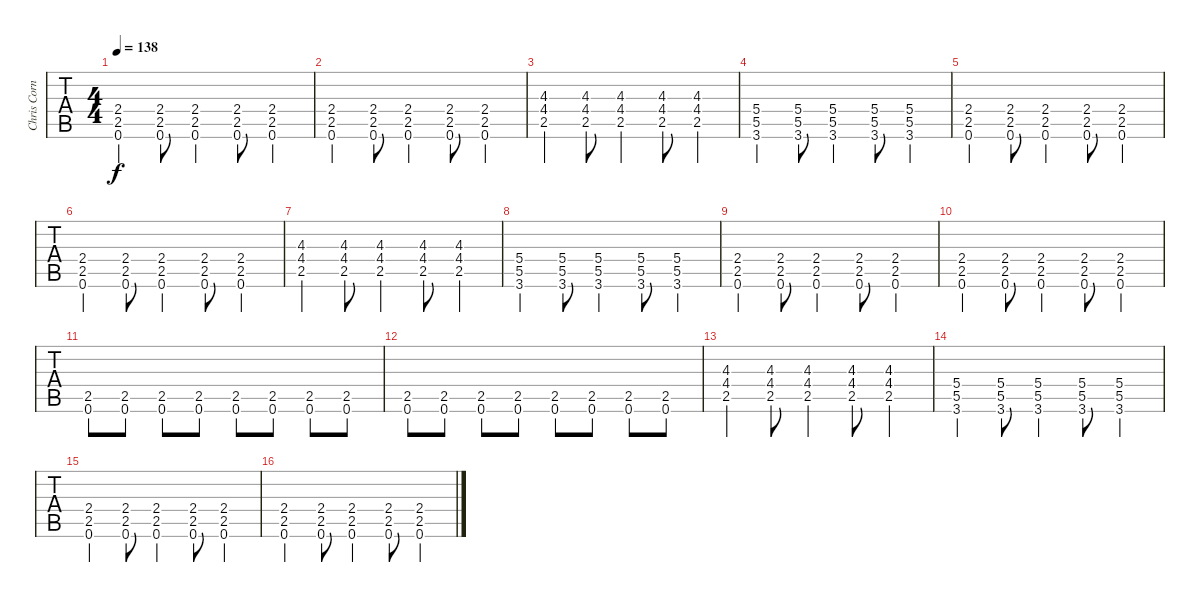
\track ("Chris Cornell (Lead Guitar)" "Chris Corn") {instrument distortionguitar}
\staff {tabs}
\tuning (E4 B3 G3 D3 A2 E2) {hide}
\ts (4 4)
\tempo 138
\clef g2
\ks c
(2.4 2.5 0.6).4{dy f} (2.4 2.5 0.6).8 (2.4 2.5 0.6).4 (2.4 2.5 0.6).8 (2.4 2.5 0.6).4 |
(2.4 2.5 0.6).4 (2.4 2.5 0.6).8 (2.4 2.5 0.6).4 (2.4 2.5 0.6).8 (2.4 2.5 0.6).4 |
(4.3 4.4 2.5).4 (4.3 4.4 2.5).8 (4.3 4.4 2.5).4 (4.3 4.4 2.5).8 (4.3 4.4 2.5).4 |
(5.4 5.5 3.6).4 (5.4 5.5 3.6).8 (5.4 5.5 3.6).4 (5.4 5.5 3.6).8 (5.4 5.5 3.6).4 |
(2.4 2.5 0.6).4 (2.4 2.5 0.6).8 (2.4 2.5 0.6).4 (2.4 2.5 0.6).8 (2.4 2.5 0.6).4 |
(2.4 2.5 0.6).4 (2.4 2.5 0.6).8 (2.4 2.5 0.6).4 (2.4 2.5 0.6).8 (2.4 2.5 0.6).4 |
(4.3 4.4 2.5).4 (4.3 4.4 2.5).8 (4.3 4.4 2.5).4 (4.3 4.4 2.5).8 (4.3 4.4 2.5).4 |
(5.4 5.5 3.6).4 (5.4 5.5 3.6).8 (5.4 5.5 3.6).4 (5.4 5.5 3.6).8 (5.4 5.5 3.6).4 |
(2.4 2.5 0.6).4 (2.4 2.5 0.6).8 (2.4 2.5 0.6).4 (2.4 2.5 0.6).8 (2.4 2.5 0.6).4 |
(2.4 2.5 0.6).4 (2.4 2.5 0.6).8 (2.4 2.5 0.6).4 (2.4 2.5 0.6).8 (2.4 2.5 0.6).4 |
(2.5 0.6).8 (2.5 0.6).8 (2.5 0.6).8 (2.5 0.6).8 (2.5 0.6).8 (2.5 0.6).8 (2.5 0.6).8 (2.5 0.6).8 |
(2.5 0.6).8 (2.5 0.6).8 (2.5 0.6).8 (2.5 0.6).8 (2.5 0.6).8 (2.5 0.6).8 (2.5 0.6).8 (2.5 0.6).8 |
(4.3 4.4 2.5).4 (4.3 4.4 2.5).8 (4.3 4.4 2.5).4 (4.3 4.4 2.5).8 (4.3 4.4 2.5).4 |
(5.4 5.5 3.6).4 (5.4 5.5 3.6).8 (5.4 5.5 3.6).4 (5.4 5.5 3.6).8 (5.4 5.5 3.6).4 |
(2.4 2.5 0.6).4 (2.4 2.5 0.6).8 (2.4 2.5 0.6).4 (2.4 2.5 0.6).8 (2.4 2.5 0.6).4 |
(2.4 2.5 0.6).4 (2.4 2.5 0.6).8 (2.4 2.5 0.6).4 (2.4 2.5 0.6).8 (2.4 2.5 0.6).4
